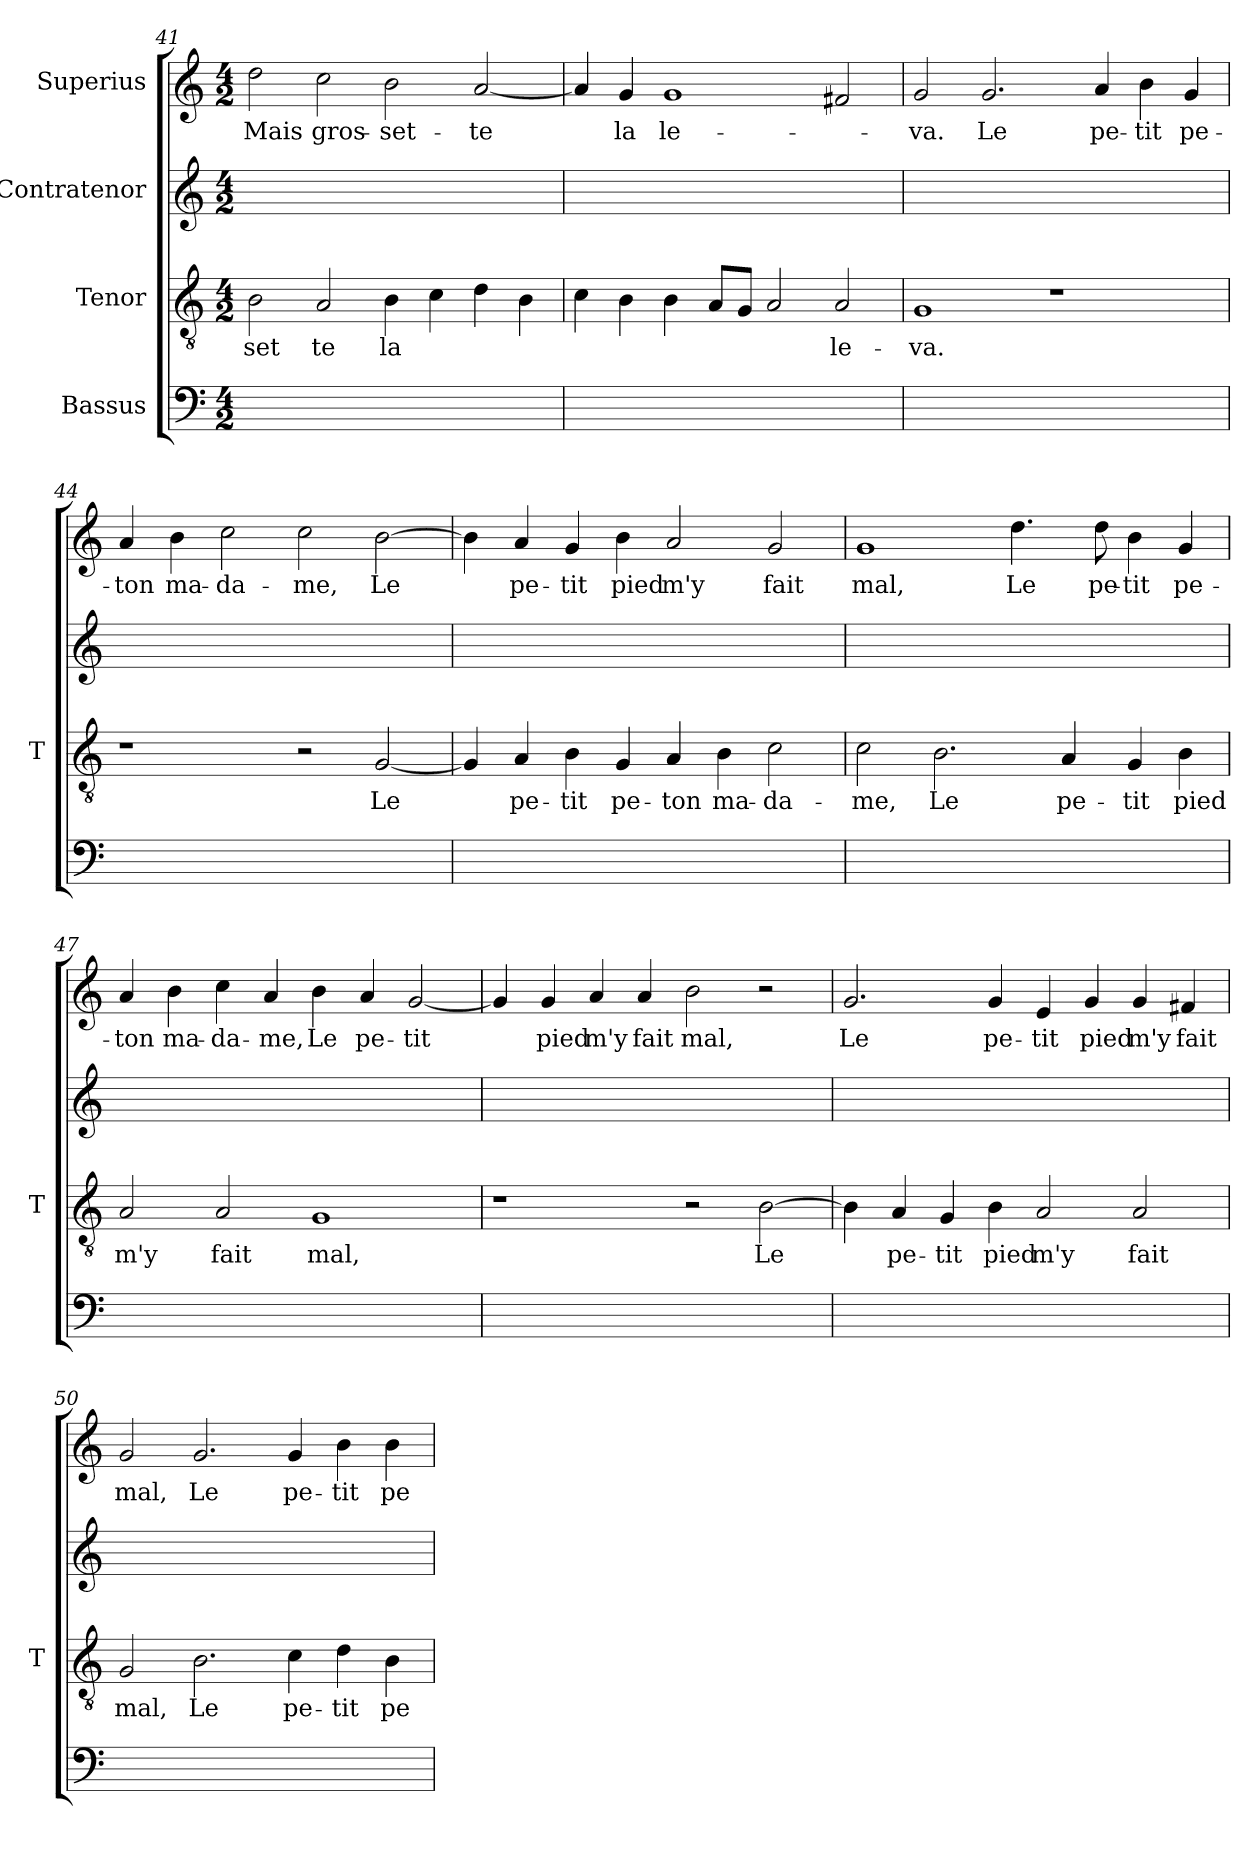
**kern	**kern	**text	**kern	**kern	**text
*part4	*part3	*part3	*part2	*part1	*part1
*staff4	*staff3	*staff3	*staff2	*staff1	*staff1
*I"Bassus	*I"Tenor	*	*I"Contratenor	*I"Superius	*
*	*I'T	*	*	*	*
*clefF4	*clefGv2	*	*clefG2	*clefG2	*
*k[]	*k[]	*	*k[]	*k[]	*
*M4/2	*M4/2	*	*M4/2	*M4/2	*
=41	=41	=41	=41	=41	=41
0ryy	2B	-set	0ryy	2dd	-Mais
.	2A	-te	.	2cc	gros-
.	4B	-la	.	2b	set-
.	4c	.	.	.	.
.	4d	.	.	[2a	-te
.	4B	.	.	.	.
=42	=42	=42	=42	=42	=42
0ryy	4c	.	0ryy	4a]	.
.	4B	.	.	4g	-la
.	4B	.	.	1g	le-
.	8AL	.	.	.	.
.	8GJ	.	.	.	.
.	2A	.	.	.	.
.	2A	le-	.	2f#X	.
=43	=43	=43	=43	=43	=43
0ryy	1G	-va.	0ryy	2g	-va.
.	.	.	.	2.g	-Le
.	1r	.	.	.	.
.	.	.	.	4a	pe-
.	.	.	.	4b	-tit
.	.	.	.	4g	pe-
=44	=44	=44	=44	=44	=44
0ryy	1r	.	0ryy	4a	-ton
.	.	.	.	4b	ma-
.	.	.	.	2cc	da-
.	2r	.	.	2cc	-me,
.	[2G	-Le	.	[2b	-Le
=45	=45	=45	=45	=45	=45
0ryy	4G]	.	0ryy	4b]	.
.	4A	pe-	.	4a	pe-
.	4B	-tit	.	4g	-tit
.	4G	pe-	.	4b	-pied
.	4A	-ton	.	2a	-m'y
.	4B	ma-	.	.	.
.	2c	da-	.	2g	-fait
=46	=46	=46	=46	=46	=46
0ryy	2c	-me,	0ryy	1g	-mal,
.	2.B	-Le	.	.	.
.	.	.	.	4.dd	-Le
.	4A	pe-	.	.	.
.	.	.	.	8dd	pe-
.	4G	-tit	.	4b	-tit
.	4B	-pied	.	4g	pe-
=47	=47	=47	=47	=47	=47
0ryy	2A	-m'y	0ryy	4a	-ton
.	.	.	.	4b	ma-
.	2A	-fait	.	4cc	da-
.	.	.	.	4a	-me,
.	1G	-mal,	.	4b	-Le
.	.	.	.	4a	pe-
.	.	.	.	[2g	-tit
=48	=48	=48	=48	=48	=48
0ryy	1r	.	0ryy	4g]	.
.	.	.	.	4g	-pied
.	.	.	.	4a	-m'y
.	.	.	.	4a	-fait
.	2r	.	.	2b	-mal,
.	[2B	-Le	.	2r	.
=49	=49	=49	=49	=49	=49
0ryy	4B]	.	0ryy	2.g	-Le
.	4A	pe-	.	.	.
.	4G	-tit	.	.	.
.	4B	-pied	.	4g	pe-
.	2A	-m'y	.	4e	-tit
.	.	.	.	4g	-pied
.	2A	-fait	.	4g	-m'y
.	.	.	.	4f#X	-fait
=50	=50	=50	=50	=50	=50
0ryy	2G	-mal,	0ryy	2g	-mal,
.	2.B	-Le	.	2.g	-Le
.	4c	pe-	.	4g	pe-
.	4d	-tit	.	4b	-tit
.	4B	pe-	.	4b	pe-
=	=	=	=	=	=
*-	*-	*-	*-	*-	*-
